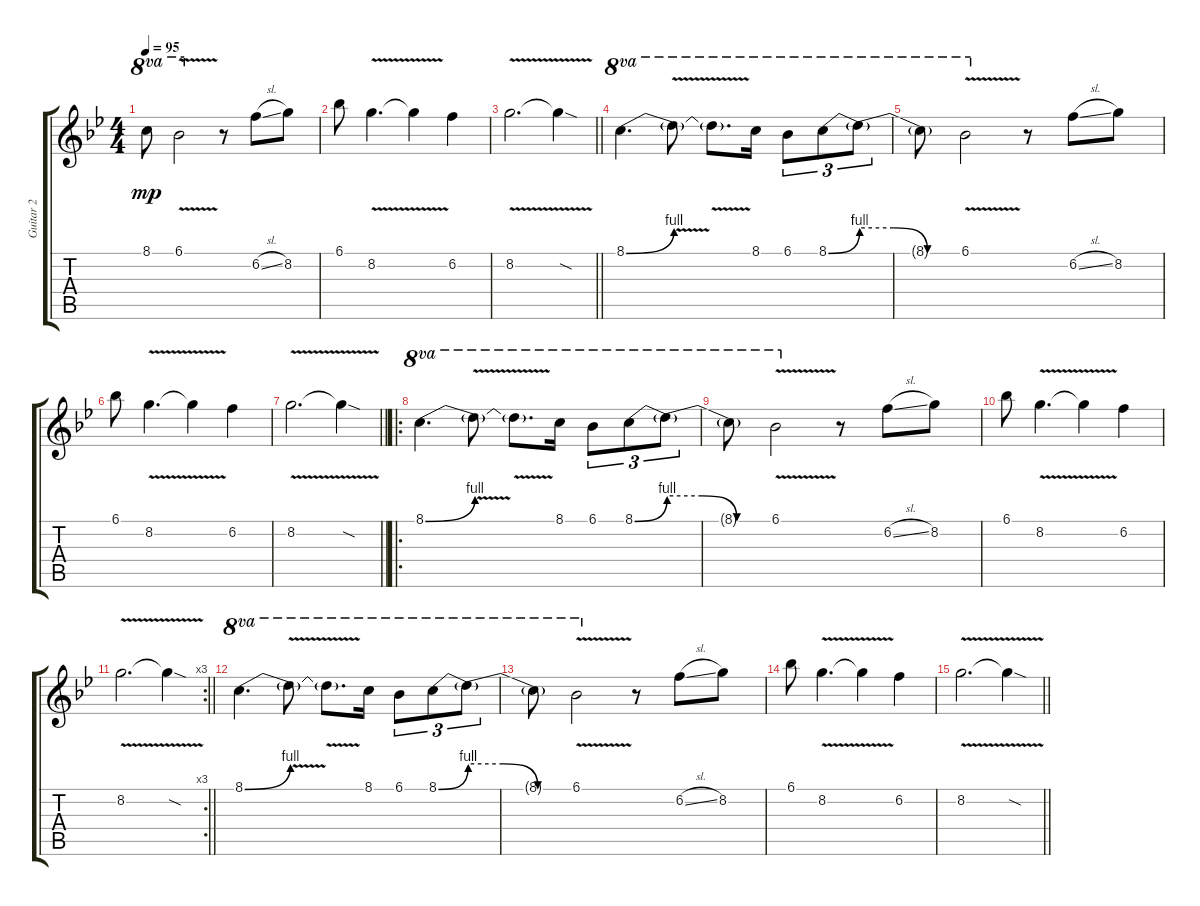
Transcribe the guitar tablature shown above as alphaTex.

\track ("Guitar 2" "Guitar 2") {instrument distortionguitar}
\staff {score tabs}
\tuning (E4 B3 G3 D3 A2 E2) {hide}
\ts (4 4)
\tempo 95
\clef g2
\ks gminor
8.1{t}.8{ot 8va dy mp} 6.1{v}.2{ot 8va} r.8 6.2{sl}.8 8.2.8 |
6.1.8 8.2{v}.4{d} 8.2{t}.4 6.2.4 |
\barLineRight lightlight
8.2{v}.2{d} 8.2{sod t}.4 |
8.1{be (bend 0 0 60 4)}.4{d ot 8va} 8.1{v t}.8{ot 8va} 8.1{v t}.8{d ot 8va} 8.1.16{ot 8va} 6.1.8{tu (3 2) ot 8va} 8.1{be (bend 0 0 60 4)}.8{tu (3 2) ot 8va} 8.1{be (custom 0 4 20 4 40 0 60 0) t}.8{tu (3 2) ot 8va} |
8.1{t}.8{ot 8va} 6.1{v}.2{ot 8va} r.8 6.2{sl}.8 8.2.8 |
6.1.8 8.2{v}.4{d} 8.2{t}.4 6.2.4 |
\barLineRight lightlight
8.2{v}.2{d} 8.2{sod t}.4 |
\ro
8.1{be (bend 0 0 60 4)}.4{d ot 8va} 8.1{v t}.8{ot 8va} 8.1{v t}.8{d ot 8va} 8.1.16{ot 8va} 6.1.8{tu (3 2) ot 8va} 8.1{be (bend 0 0 60 4)}.8{tu (3 2) ot 8va} 8.1{be (custom 0 4 20 4 40 0 60 0) t}.8{tu (3 2) ot 8va} |
8.1{t}.8{ot 8va} 6.1{v}.2{ot 8va} r.8 6.2{sl}.8 8.2.8 |
6.1.8 8.2{v}.4{d} 8.2{t}.4 6.2.4 |
\rc 3
\barLineRight lightlight
8.2{v}.2{d} 8.2{sod t}.4 |
8.1{be (bend 0 0 60 4)}.4{d ot 8va volume 0} 8.1{v t}.8{ot 8va} 8.1{v t}.8{d ot 8va} 8.1.16{ot 8va} 6.1.8{tu (3 2) ot 8va} 8.1{be (bend 0 0 60 4)}.8{tu (3 2) ot 8va} 8.1{be (custom 0 4 20 4 40 0 60 0) t}.8{tu (3 2) ot 8va} |
8.1{t}.8{ot 8va} 6.1{v}.2{ot 8va} r.8 6.2{sl}.8 8.2.8 |
6.1.8 8.2{v}.4{d} 8.2{t}.4 6.2.4 |
\barLineRight lightlight
8.2{v}.2{d} 8.2{sod t}.4
